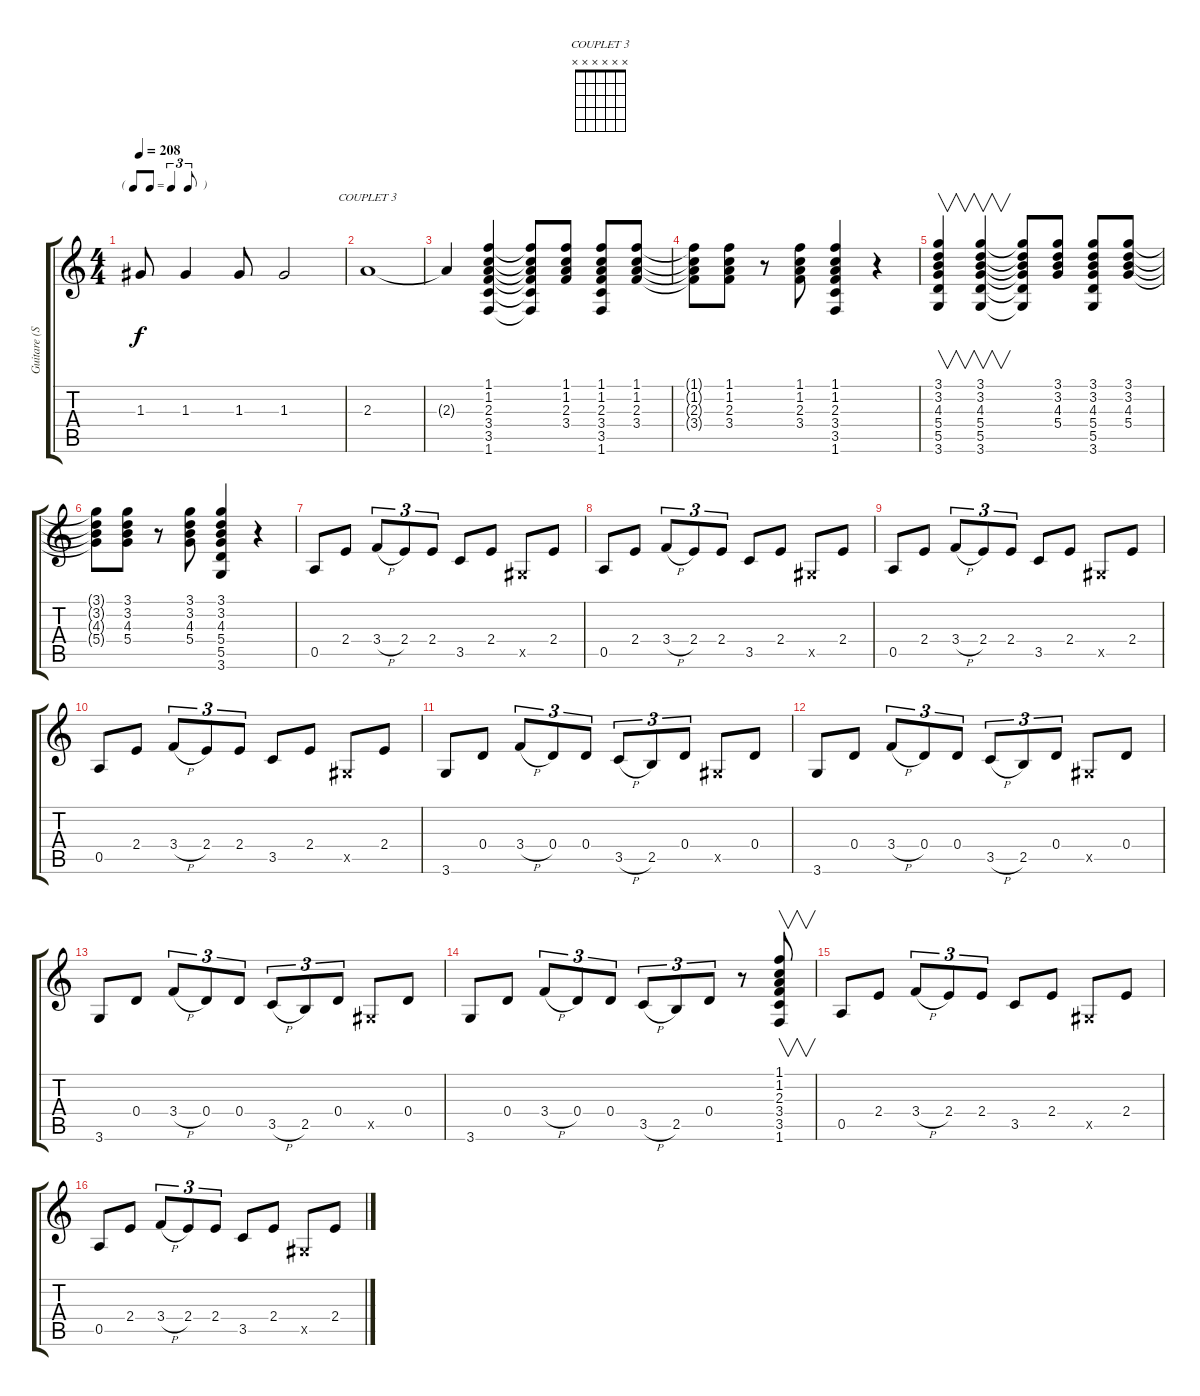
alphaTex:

\track ("Guitare (Strato) + Delay" "Guitare (S") {instrument electricguitarclean}
\staff {score tabs}
\tuning (E4 B3 G3 D3 A2 E2) {hide}
\chord ("COUPLET 3" x x x x x x) {firstfret 0}
\ts (4 4)
\tf triplet8th
\tempo 208
\clef g2
\ks c
1.3{t}.8{dy f} 1.3.4 1.3.8 1.3.2 |
2.3.1{ch "COUPLET 3"} |
2.3{t}.4 (1.1 1.2 2.3 3.4 3.5 1.6).4 (1.1{t} 1.2{t} 2.3{t} 3.4{t} 3.5{t} 1.6{t}).8 (1.1 1.2 2.3 3.4).8 (1.1 1.2 2.3 3.4 3.5 1.6).8 (1.1 1.2 2.3 3.4).8 |
(1.1{t} 1.2{t} 2.3{t} 3.4{t}).8 (1.1 1.2 2.3 3.4).8 r.8 (1.1 1.2 2.3 3.4).8 (1.1 1.2 2.3 3.4 3.5 1.6).4 r.4 |
(3.1 3.2 4.3 5.4 5.5 3.6).4{v} (3.1 3.2 4.3 5.4 5.5 3.6).4{v} (3.1{t} 3.2{t} 4.3{t} 5.4{t} 5.5{t} 3.6{t}).8 (3.1 3.2 4.3 5.4).8 (3.1 3.2 4.3 5.4 5.5 3.6).8 (3.1 3.2 4.3 5.4).8 |
(3.1{t} 3.2{t} 4.3{t} 5.4{t}).8 (3.1 3.2 4.3 5.4).8 r.8 (3.1 3.2 4.3 5.4).8 (3.1 3.2 4.3 5.4 5.5 3.6).4 r.4 |
0.5.8 2.4.8 3.4{h}.8{tu (3 2)} 2.4.8{tu (3 2)} 2.4.8{tu (3 2)} 3.5.8 2.4.8 -1.5{x}.8 2.4.8 |
0.5.8 2.4.8 3.4{h}.8{tu (3 2)} 2.4.8{tu (3 2)} 2.4.8{tu (3 2)} 3.5.8 2.4.8 -1.5{x}.8 2.4.8 |
0.5.8 2.4.8 3.4{h}.8{tu (3 2)} 2.4.8{tu (3 2)} 2.4.8{tu (3 2)} 3.5.8 2.4.8 -1.5{x}.8 2.4.8 |
0.5.8 2.4.8 3.4{h}.8{tu (3 2)} 2.4.8{tu (3 2)} 2.4.8{tu (3 2)} 3.5.8 2.4.8 -1.5{x}.8 2.4.8 |
3.6.8 0.4.8 3.4{h}.8{tu (3 2)} 0.4.8{tu (3 2)} 0.4.8{tu (3 2)} 3.5{h}.8{tu (3 2)} 2.5.8{tu (3 2)} 0.4.8{tu (3 2)} -1.5{x}.8 0.4.8 |
3.6.8 0.4.8 3.4{h}.8{tu (3 2)} 0.4.8{tu (3 2)} 0.4.8{tu (3 2)} 3.5{h}.8{tu (3 2)} 2.5.8{tu (3 2)} 0.4.8{tu (3 2)} -1.5{x}.8 0.4.8 |
3.6.8 0.4.8 3.4{h}.8{tu (3 2)} 0.4.8{tu (3 2)} 0.4.8{tu (3 2)} 3.5{h}.8{tu (3 2)} 2.5.8{tu (3 2)} 0.4.8{tu (3 2)} -1.5{x}.8 0.4.8 |
3.6.8 0.4.8 3.4{h}.8{tu (3 2)} 0.4.8{tu (3 2)} 0.4.8{tu (3 2)} 3.5{h}.8{tu (3 2)} 2.5.8{tu (3 2)} 0.4.8{tu (3 2)} r.8 (1.1 1.2 2.3 3.4 3.5 1.6).8{v} |
0.5.8 2.4.8 3.4{h}.8{tu (3 2)} 2.4.8{tu (3 2)} 2.4.8{tu (3 2)} 3.5.8 2.4.8 -1.5{x}.8 2.4.8 |
0.5.8 2.4.8 3.4{h}.8{tu (3 2)} 2.4.8{tu (3 2)} 2.4.8{tu (3 2)} 3.5.8 2.4.8 -1.5{x}.8 2.4.8
